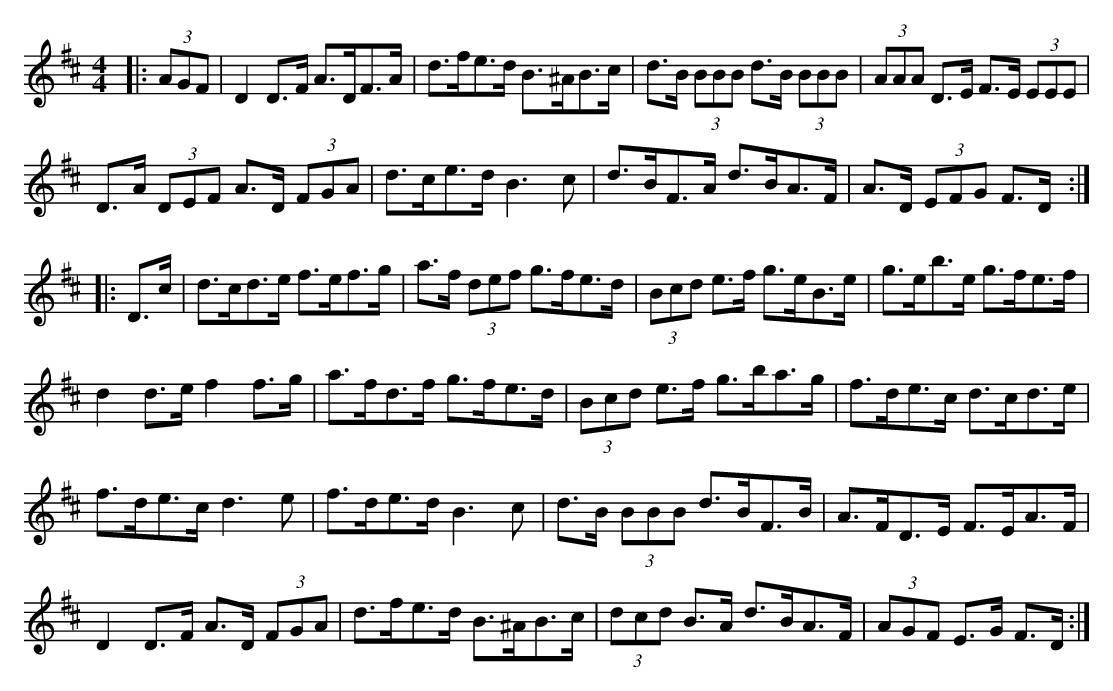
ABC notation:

X:1
M:4/4
K:D
|:(3AGF|D2 D>F A>DF>A|d>fe>d B>^AB>c|d>B (3BBB d>B (3BBB|(3AAA D>E F>E (3EEE|
D>A (3DEF A>D (3FGA|d>ce>d B3 c|d>BF>A d>BA>F|A>D (3EFG F>D:|
|:D>c|d>cd>e f>ef>g|a>f (3def g>fe>d|(3Bcd e>f g>eB>e|g>eb>e g>fe>f|
d2 d>e f2 f>g|a>fd>f g>fe>d|(3Bcd e>f g>ba>g|f>de>c d>cd>e|
f>de>c d3 e|f>de>d B3 c|d>B (3BBB d>BF>B|A>FD>E F>EA>F|
D2 D>F A>D (3FGA|d>fe>d B>^AB>c|(3dcd B>A d>BA>F|(3AGF E>G F>D:|
